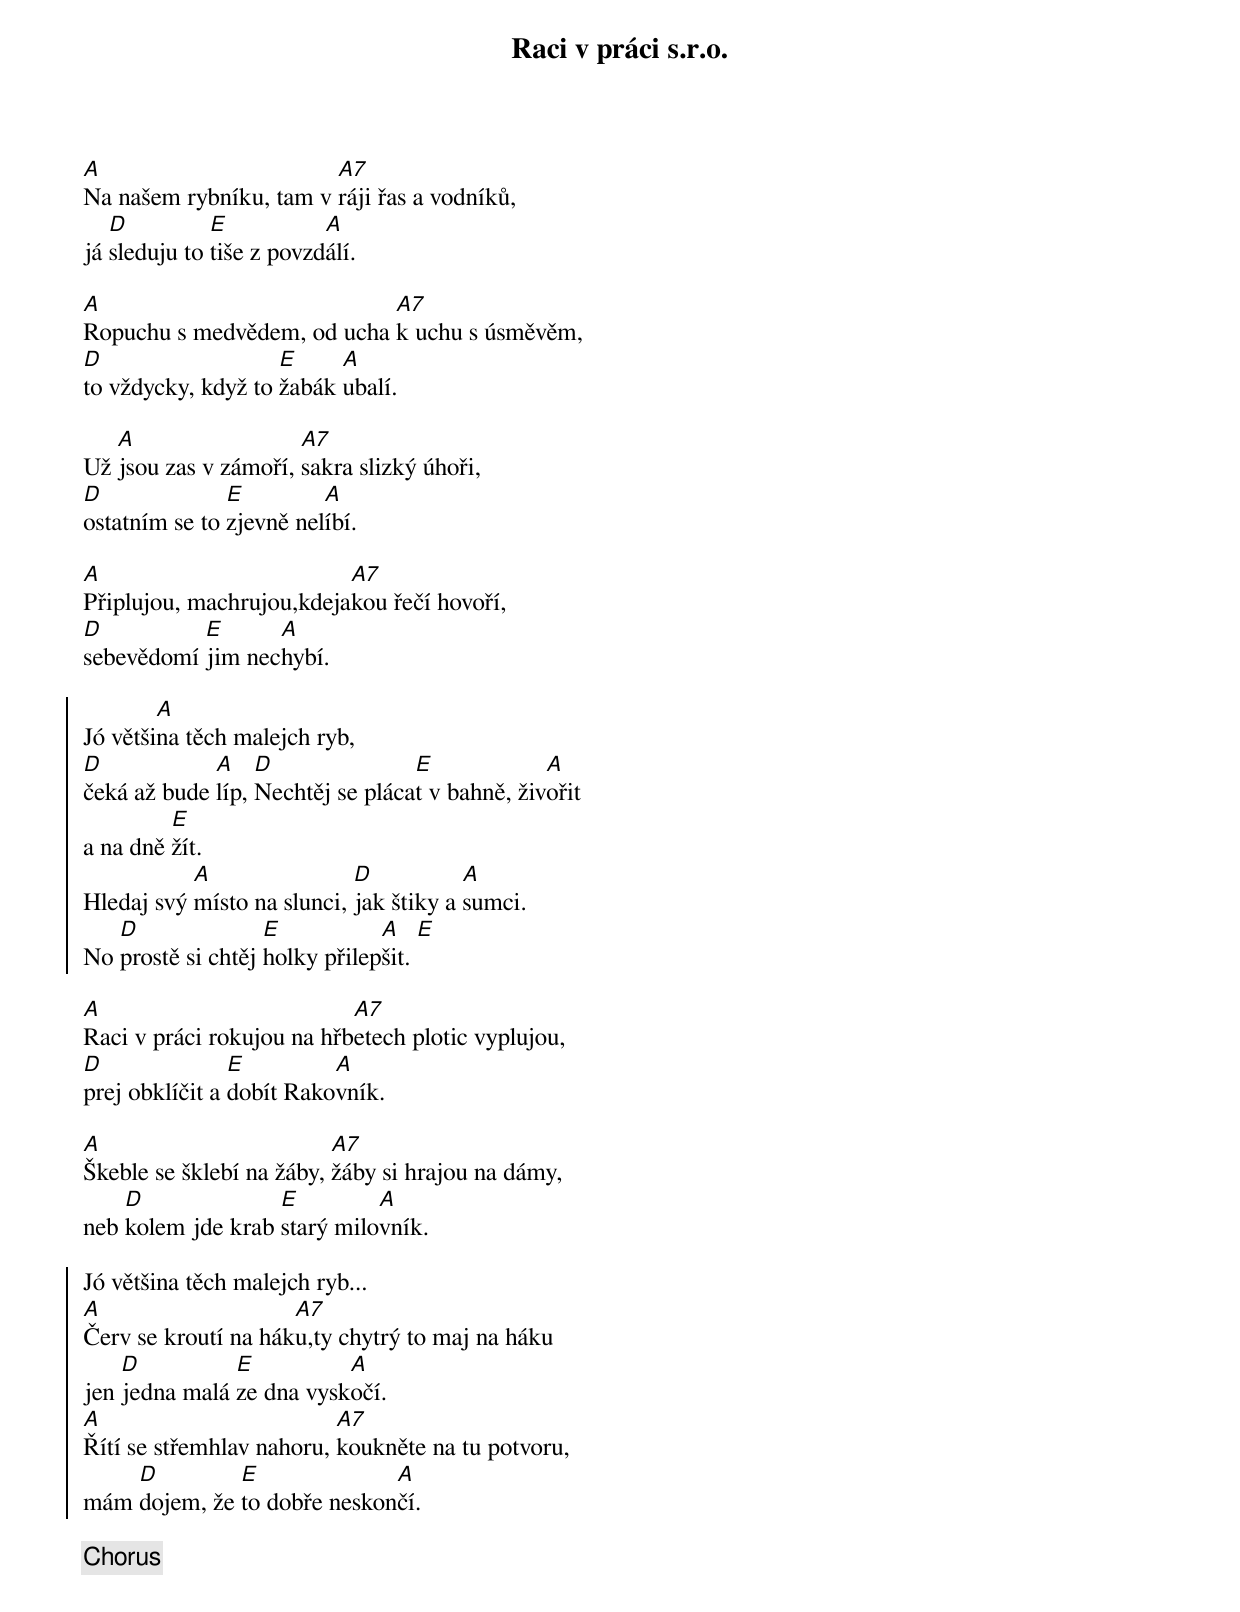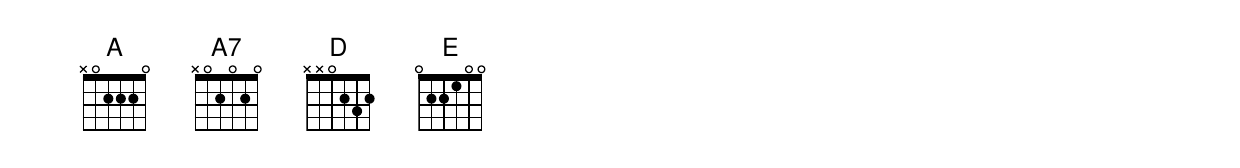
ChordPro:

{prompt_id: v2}
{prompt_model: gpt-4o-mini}
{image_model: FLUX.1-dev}
{title: Raci v práci s.r.o.}
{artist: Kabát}
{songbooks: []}
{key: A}
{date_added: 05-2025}
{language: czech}
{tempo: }
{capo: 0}
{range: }
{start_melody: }
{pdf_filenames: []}


{start_of_verse}
[A]Na našem rybníku, tam v [A7]ráji řas a vodníků,
já [D]sleduju to [E]tiše z povzd[A]álí.
{end_of_verse}

{start_of_verse}
[A]Ropuchu s medvědem, od ucha [A7]k uchu s úsměvěm,
[D]to vždycky, když to [E]žabák [A]ubalí.
{end_of_verse}

{start_of_verse}
Už [A]jsou zas v zámoří, [A7]sakra slizký úhoři,
[D]ostatním se to [E]zjevně nel[A]íbí.
{end_of_verse}

{start_of_verse}
[A]Připlujou, machrujou,kdeja[A7]kou řečí hovoří,
[D]sebevědomí [E]jim nec[A]hybí.
{end_of_verse}

{start_of_chorus}
Jó větši[A]na těch malejch ryb,
[D]čeká až bude [A]líp, [D]Nechtěj se pláca[E]t v bahně, živ[A]ořit
a na dně [E]žít.
Hledaj svý [A]místo na slunci, [D]jak štiky a [A]sumci.
No [D]prostě si chtěj [E]holky přilep[A]šit. [E]
{end_of_chorus}

{start_of_verse}
[A]Raci v práci rokujou na hřb[A7]etech plotic vyplujou,
[D]prej obklíčit a [E]dobít Rako[A]vník.
{end_of_verse}

{start_of_verse}
[A]Škeble se šklebí na žáby, [A7]žáby si hrajou na dámy,
neb [D]kolem jde krab [E]starý milo[A]vník.
{end_of_verse}

{start_of_chorus}
Jó většina těch malejch ryb...
[A]Červ se kroutí na hák[A7]u,ty chytrý to maj na háku
jen [D]jedna malá [E]ze dna vysk[A]očí.
[A]Řítí se střemhlav nahoru, [A7]koukněte na tu potvoru,
mám [D]dojem, že [E]to dobře neskon[A]čí.
{end_of_chorus}

{chorus}
